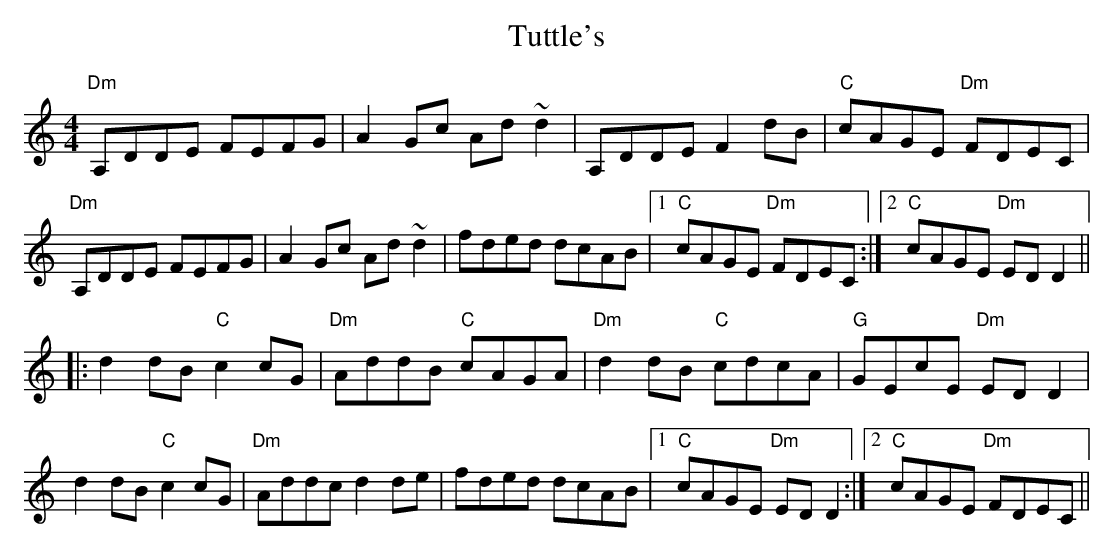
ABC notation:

X:1
T:Tuttle's
M:4/4
L:1/8
K:Ddor
"Dm"A,DDE FEFG|A2Gc Ad~d2|A,DDE F2dB|"C"cAGE "Dm"FDEC|
"Dm"A,DDE FEFG|A2Gc Ad~d2|fded dcAB|1 "C"cAGE "Dm"FDEC:|2"C" cAGE "Dm"EDD2||
|:d2dB "C"c2cG|"Dm"AddB "C"cAGA|"Dm"d2dB "C"cdcA|"G"GEcE "Dm"EDD2|
d2dB "C"c2cG|"Dm"Addc d2de|fded dcAB|1 "C"cAGE "Dm"EDD2:|2 "C"cAGE "Dm"FDEC||
